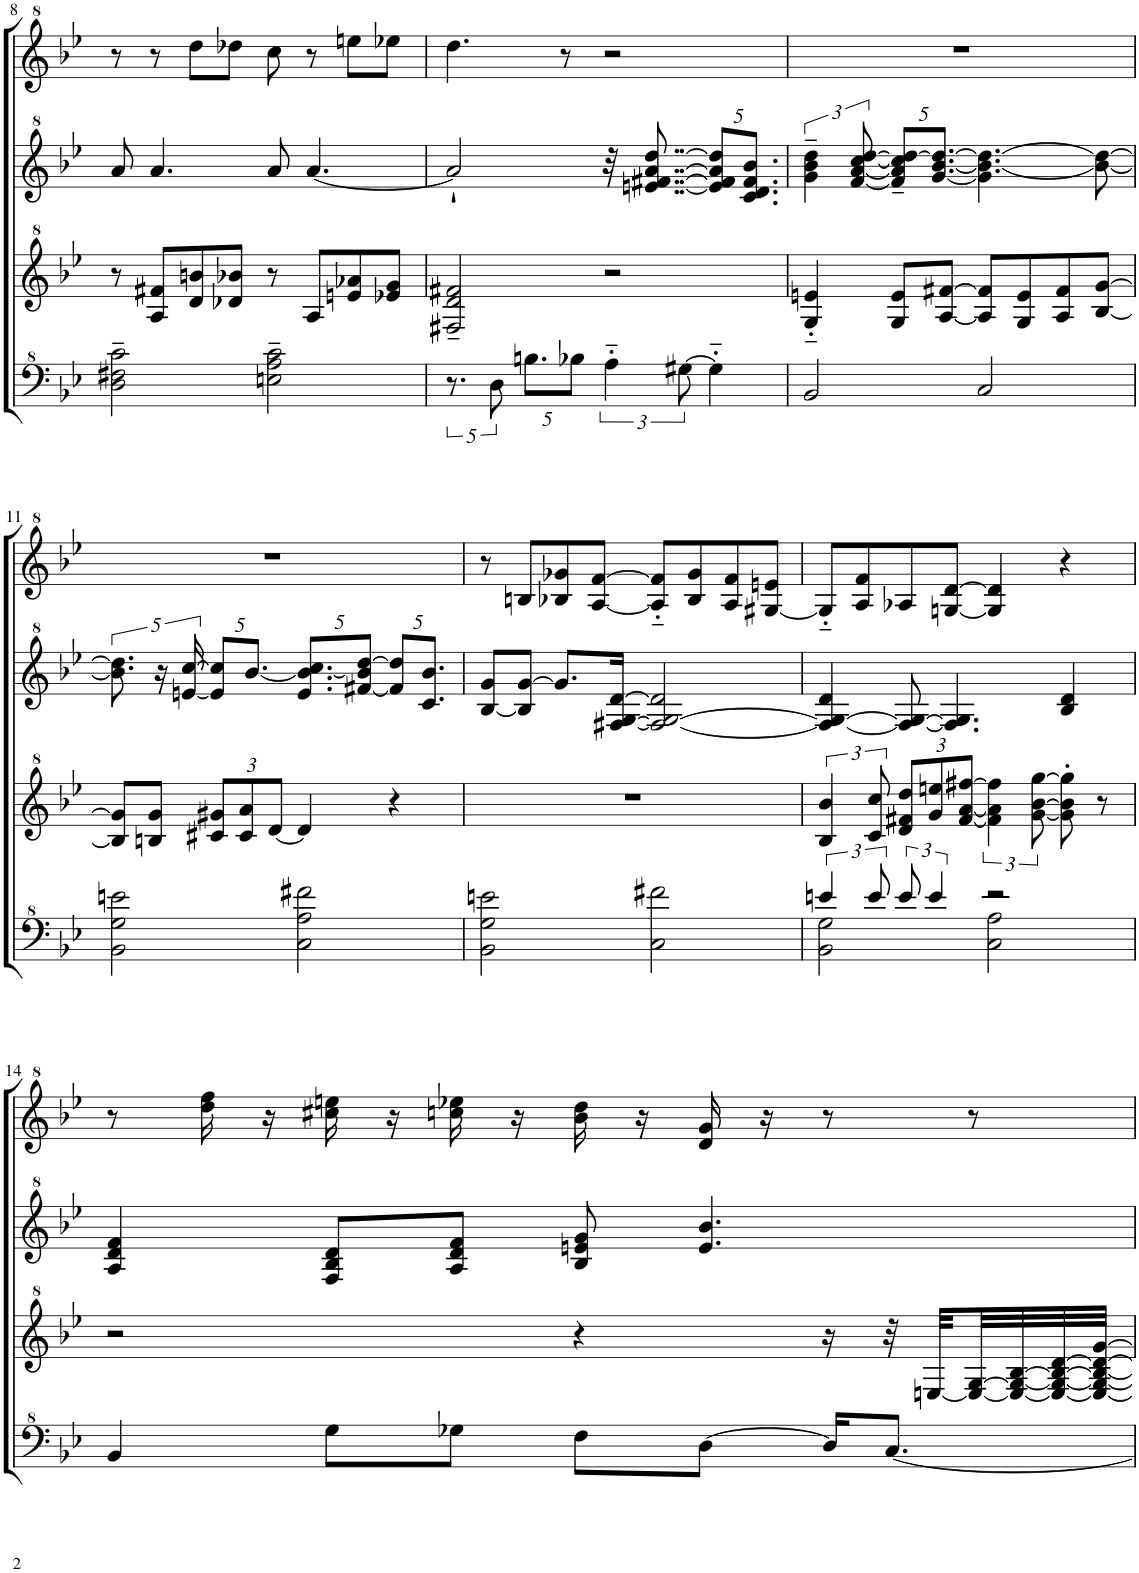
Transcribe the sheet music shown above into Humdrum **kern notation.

**kern	**kern	**kern	**kern
*part1	*part1	*part1	*part1
*staff4	*staff3	*staff2	*staff1
*I"Model III	*	*	*
!!LO:PB:g=z
*clefF^4	*clefG^2	*clefG^2	*clefG^2
*k[b-e-]	*k[b-e-]	*k[b-e-]	*k[b-e-]
*M4/4	*M4/4	*M4/4	*M4/4
=8	=8	=8	=8
2d\~ 2f#X\~ 2cc\~	8r	8aa/	8r
.	8a/ 8ff#X/L	4.aa/	8r
.	8dd/ 8bbn/	.	8ddd\L
.	8dd-X/ 8bb-X/J	.	8ddd-X\J
2en\~ 2a\~ 2cc\~	8r	8aa/	8ccc\
.	8a/L	[4.aa/	8r
.	8een/ 8aa-X/	.	8eeen\L
.	8ee-X/ 8gg/J	.	8eee-X\J
=9	=9	=9	=9
10.r	2f#X/~ 2dd/~ 2ff#X/~	2aa`/]	4.ddd\
10d\	.	.	.
*Xbrackettup	*	*	*
10.bn\L	.	.	.
.	.	.	8r
10b-X\J	.	.	.
*brackettup	*	*	*
6a'~\	2r	32r	2r
.	.	[8..een/ [8..ff#X/ [8..aa/ [8..ddd/	.
[12g#X\	.	.	.
*	*	*Xbrackettup	*
4g#'~\]	.	10ee/] 10ff#/] 10aa/] 10ddd/]L	.
.	.	10.cc/ 10.dd/ 10.ff#/ 10.bb-/J	.
=10	=10	=10	=10
*	*	*brackettup	*
2B-/	4g/'~ 4een/'~	6gg\~ 6bb-\~ 6ddd\~	1r
.	.	[12ff/ [12aa/ [12ccc/ [12ddd/	.
*	*	*Xbrackettup	*
.	8g/ 8ee/L	10ff/]~ 10aa/]~ 10ccc/]~ 10ddd/_~L	.
.	.	[10.gg/ [10.bb-/ 10.ddd/_J	.
.	[8a/ [8ff#X/J	.	.
2c/	8a/] 8ff#/]L	4.gg\] 4.bb-\_ 4.ddd\_	.
.	8g/ 8ee/	.	.
.	8a/ 8ff#/	.	.
.	[8b-/ [8gg/J	8bb-\_ 8ddd\_	.
!!LO:LB:g=z
=11	=11	=11	=11
*	*	*brackettup	*
2B-\ 2g\ 2een\	8b-/] 8gg/]L	10.bb-\] 10.ddd\]	1r
.	8bn/ 8gg/J	.	.
.	.	20r	.
.	.	[20een/ [20ccc/	.
*	*Xbrackettup	*Xbrackettup	*
.	12cc#X/ 12gg#X/L	10ee/] 10ccc/]L	.
.	12cc#/ 12aa/	.	.
.	.	[10.bb-/J	.
.	[12dd/J	.	.
2c\ 2a\ 2ff#X\	4dd/]	10.ee/ 10.bb-/_ 10.ccc/L	.
.	.	[10ff#X/ 10bb-/] [10ddd/J	.
.	4r	10ff#/] 10ddd/]L	.
.	.	10.cc/ 10.bb-/J	.
=12	=12	=12	=12
2B-\ 2g\ 2een\	1r	[8b-/ 8gg/L	8r
.	.	8b-/] [8gg/J	8bn/L
.	.	8.gg/L]	8b-X/ 8gg-X/
.	.	.	[8a/ [8ff/J
.	.	[16f#X/ [16g/ [16dd/Jk	.
2c\ 2ff#X\	.	2f#/_ 2g/_ 2dd/]	8a/]'~ 8ff/]'~L
.	.	.	8b-/ 8gg-/
.	.	.	8a/ 8ff/
.	.	.	[8g#X/ 8een/J
=13	=13	=13	=13
*^	*	*	*
*	*	*brackettup	*	*
6een/	2B-\ 2g\	6b-/ 6bb-/	4f#/_ 4g/_ 4dd/	8g#'~/L]
.	.	.	.	8a/ 8ff/
12ee/	.	12cc/ 12ccc/	.	.
*	*	*Xbrackettup	*	*
12ee/	.	12dd/ 12ff#X/ 12ddd/L	8f#/_ 8g/_	8a-X/
6ee/	.	12gg/ 12eeen/	.	.
.	.	.	4.f#/] 4.g/]	[8gn/ [8dd/J
.	.	[4ff#/ [4aa/ [4fff#X/	.	.
2r	2c\ 2a\	.	.	4g/] 4dd/]
.	.	[12gg\ [12bb-\ [12ggg\	.	.
.	.	8gg\]' 8bb-\]' 8ggg\]'	4b-/ 4dd/	4r
.	.	8r	.	.
*v	*v	*	*	*
!!LO:LB:g=z
=14	=14	=14	=14
4B-/	2r	4a/ 4dd/ 4ff/	8r
.	.	.	16ddd\ 16fff\
.	.	.	16r
8g\L	.	8f/ 8b-/ 8dd/L	16ccc#X\ 16eeen\
.	.	.	16r
8g-X\J	.	8a/ 8dd/ 8ff/J	16cccn\ 16eee-X\
.	.	.	16r
8f\L	4r	8b-/ 8een/ 8gg/	16bb-\ 16ddd\
.	.	.	16r
[8d\J	.	4.ee/ 4.bb-/	16dd/ 16gg/
.	.	.	16r
16d/KL]	16r	.	8r
[8.c/J	32r	.	.
.	[32en/LLL	.	.
.	32e/_ [32g/	.	8r
.	32e/_ 32g/_ [32b-/	.	.
.	32e/_ 32g/_ 32b-/_ [32dd/	.	.
.	32e/_ 32g/_ 32b-/_ 32dd/_ [32gg/JJJ	.	.
=	=	=	=
*-	*-	*-	*-
